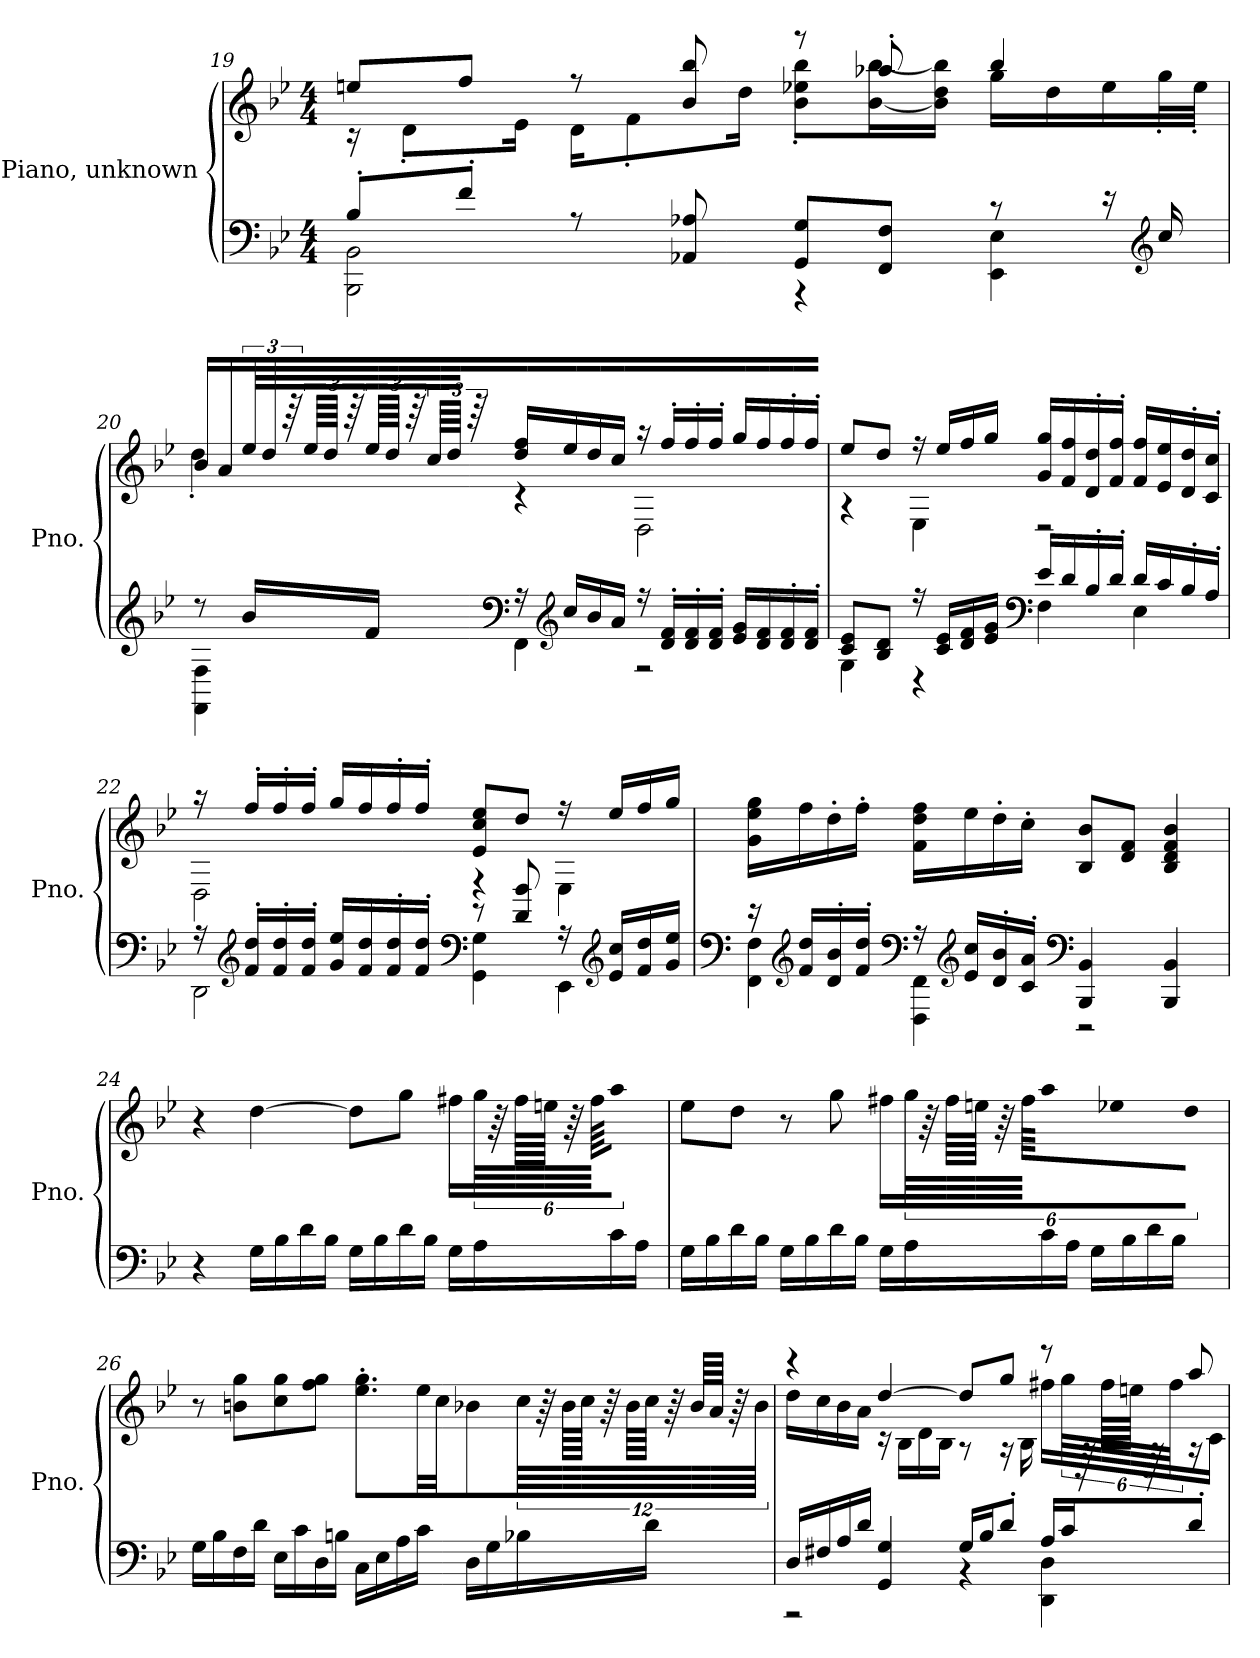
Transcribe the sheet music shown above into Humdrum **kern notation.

**kern	**kern
*part1	*part1
*staff2	*staff1
*I"Piano, unknown	*
*I'Pno.	*
!!LO:LB:g=z
*clefF4	*clefG2
*k[b-e-]	*k[b-e-]
*M4/4	*M4/4
=19	=19
*^	*^
8B-'/L	2BBB-\ 2BB-\	8een/L	16r
.	.	.	8d'\L
8f'/J	.	8ff/J	.
.	.	.	16e-\Jk
8r	.	8r	16d\KL
.	.	.	8f'\
8AA-X/ 8A-X/	.	8b-/ 8bb-/	.
.	.	.	16dd\Jk
8GG/ 8G/L	4r	8r	8b-\' 8ee-X\' 8bb-\'L
8FF/ 8F/J	.	8aa-X'/	[16b-\ [16bb-\L
.	.	.	16b-\] 16dd\ 16bb-\]JJ
8r	4EE-\ 4E-\	4bb-/	16gg\LL
.	.	.	16dd\
16r	.	.	16ee-\
*clefG2	*	*	*
16cc/	.	.	32gg'\L
.	.	.	32ee-'\JJJ
!!LO:LB:g=z	!!
=20	=20	=20	=20
8r	4FF\ 4F\	16b-/LL	4dd'\
.	.	16a/	.
16b-/LL	.	96ee-/LL	.
.	.	96dd/JJJJ	.
.	.	96r	.
.	.	96ee-/LLLL	.
.	.	96dd/JJJJ	.
.	.	96r	.
16f/JJ	.	96ee-/LLLL	.
.	.	96dd/JJJJ	.
.	.	96r	.
.	.	96cc/LLLL	.
.	.	96dd/JJJJ	.
.	.	96r	.
*clefF4	*	*	*
16r	4FF\	16dd/ 16ff/LL	4r
*clefG2	*	*	*
16cc/LL	.	16ee-/	.
16b-/	.	16dd/	.
16a/JJ	.	16cc/JJ	.
16r	2r	16r	2D\
16d/' 16f/'LL	.	16ff'/LL	.
16d/' 16f/'	.	16ff'/	.
16d/' 16f/'JJ	.	16ff'/JJ	.
16e-/ 16g/LL	.	16gg/LL	.
16d/ 16f/	.	16ff/	.
16d/' 16f/'	.	16ff'/	.
16d/' 16f/'JJ	.	16ff'/JJ	.
!!LO:LB:g=z	!!
=21	=21	=21	=21
8c/ 8e-/L	4G\	8ee-/L	4r
8B-/ 8d/J	.	8dd/J	.
16r	4r	16r	4E-\
16c/ 16e-/LL	.	16ee-/LL	.
16d/ 16f/	.	16ff/	.
16e-/ 16g/JJ	.	16gg/JJ	.
*clefF4	*	*	*
16e-/LL	4F\	16g/ 16gg/LL	2r
16d/	.	16f/ 16ff/	.
16B-'/	.	16d/' 16dd/'	.
16d'/JJ	.	16f/' 16ff/'JJ	.
16d/LL	4E-\	16f/ 16ff/LL	.
16c/	.	16e-/ 16ee-/	.
16B-'/	.	16d/' 16dd/'	.
16A'/JJ	.	16c/' 16cc/'JJ	.
=22	=22	=22	=22
16r	2DD\	16r	2D\
*clefG2	*	*	*
16f/' 16dd/'LL	.	16ff'/LL	.
16f/' 16dd/'	.	16ff'/	.
16f/' 16dd/'JJ	.	16ff'/JJ	.
16g/ 16ee-/LL	.	16gg/LL	.
16f/ 16dd/	.	16ff/	.
16f/' 16dd/'	.	16ff'/	.
16f/' 16dd/'JJ	.	16ff'/JJ	.
*clefF4	*	*	*
8r	4GG\ 4G\	8e-/ 8cc/ 8ee-/L	4r
8d/ 8b-/	.	8dd/J	.
16r	4EE-\	16r	4E-\
*clefG2	*	*	*
16e-/ 16cc/LL	.	16ee-/LL	.
16f/ 16dd/	.	16ff/	.
16g/ 16ee-/JJ	.	16gg/JJ	.
*	*	*v	*v
!!LO:PB:g=z
=23	=23	=23
*clefF4	*	*
16r	4FF\ 4F\	16g\ 16ee-\ 16gg\LL
*clefG2	*	*
16f/ 16dd/LL	.	16ff\
16d/' 16b-/'	.	16dd'\
16f/' 16dd/'JJ	.	16ff'\JJ
*clefF4	*	*
16r	4FFF\ 4FF\	16f\ 16dd\ 16ff\LL
*clefG2	*	*
16e-/ 16cc/LL	.	16ee-\
16d/' 16b-/'	.	16dd'\
16c/' 16a/'JJ	.	16cc'\JJ
*clefF4	*	*
4BBB-/ 4BB-/	2r	8B-/ 8b-/L
.	.	8d/ 8f/J
4BBB-/ 4BB-/	.	4B-/ 4d/ 4f/ 4b-/
*v	*v	*
=24	=24
4r	4r
16G\LL	[4dd\
16B-\	.
16d\	.
16B-\JJ	.
16G\LL	8dd\L]
16B-\	.
16d\	8gg\J
16B-\JJ	.
16G\LL	16ff#X\LL
16A\	96gg\JJkk
.	96r
.	96ff#\LLLL
.	96een\JJJJ
.	96r
.	96ff#\KKKL
16c\	8aa\J
16A\JJ	.
!!LO:LB:g=z
=25	=25
16G\LL	8ee-\L
16B-\	.
16d\	8dd\J
16B-\JJ	.
16G\LL	8r
16B-\	.
16d\	8gg\
16B-\JJ	.
16G\LL	16ff#X\LL
16A\	96gg\JJkk
.	96r
.	96ff#\LLLL
.	96een\JJJJ
.	96r
.	96ff#\KKKL
16c\	8aa\
16A\JJ	.
16G\LL	8ee-X\
16B-\	.
16d\	8dd\J
16B-\JJ	.
!!LO:LB:g=z
=26	=26
16G\LL	8r
16B-\	.
16F\	8bn\ 8gg\L
16d\JJ	.
16E-\LL	8cc\ 8gg\
16c\	.
16D\	8ff\ 8gg\J
16Bn\JJ	.
16C\LL	8.ee-\' 8.gg\'L
16E-\	.
16A\	.
16c\JJ	32ee-\LL
.	32cc\JJ
16D\LL	8b-X\
16G\	.
16B-X\	96cc\Jkkk
.	96r
.	96b-\LLLL
.	96cc\JJJJ
.	96r
.	96b-\LLLL
16d\JJ	96cc\JJJJ
.	96r
.	96b-/LLLL
.	96a/JJJJ
.	96r
.	96b-\
!!LO:LB:g=z
=27	=27
*^	*^
16D/LL	2r	4r	16dd\LL
16F#X/	.	.	16cc\
16A/	.	.	16b-\
16d/JJ	.	.	16a\JJ
4GG/ 4G/	.	[4dd/	16r
.	.	.	16B-\LL
.	.	.	16d\
.	.	.	16B-\JJ
16G/LL	4r	8dd/L]	8r
16B-/J	.	.	.
8d'/J	.	8gg/J	16r
.	.	.	16B-\
16A/LL	4DD\ 4D\	8r	16ff#X\LL
16c/J	.	.	96gg\JJkk
.	.	.	96r
.	.	.	96ff#\LLLL
.	.	.	96een\JJJJ
.	.	.	96r
.	.	.	96ff#\
8d'/J	.	8aa/	16r
.	.	.	16c\
*v	*v	*	*
*	*v	*v
=	=
*-	*-
